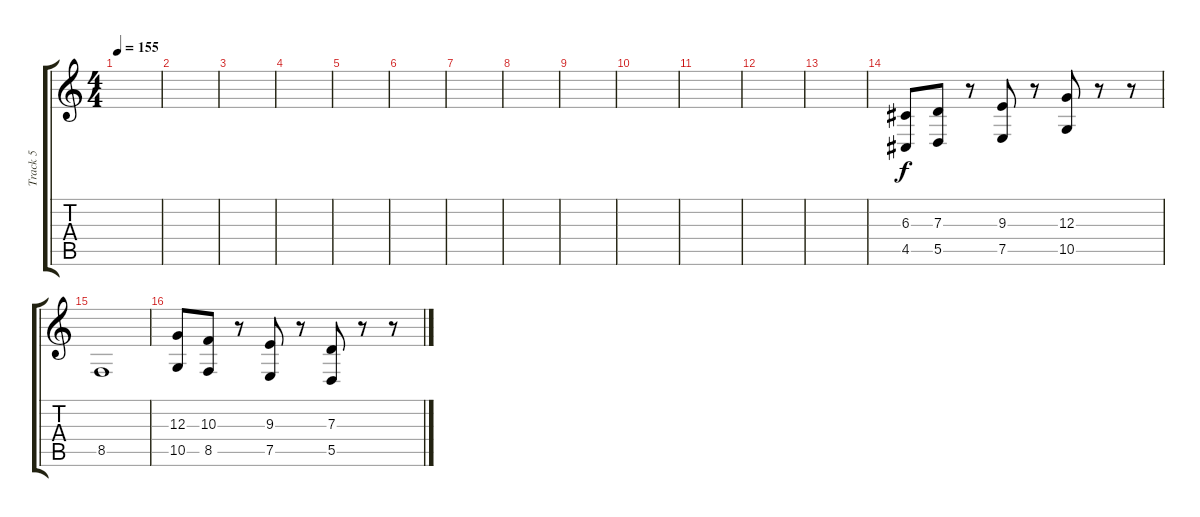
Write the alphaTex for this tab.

\track ("Track 5" "Track 5") {instrument reedorgan}
\staff {score tabs}
\tuning (E4 B3 G3 D3 A2 E2) {hide}
\ts (4 4)
\tempo 155
\clef g2
\ks c
|
|
|
|
|
|
|
|
|
|
|
|
|
(6.3 4.5).8 (7.3 5.5).8 r.8 (9.3 7.5).8 r.8 (12.3 10.5).8 r.8 r.8 |
8.5.1 |
(12.3 10.5).8 (10.3 8.5).8 r.8 (9.3 7.5).8 r.8 (7.3 5.5).8 r.8 r.8
